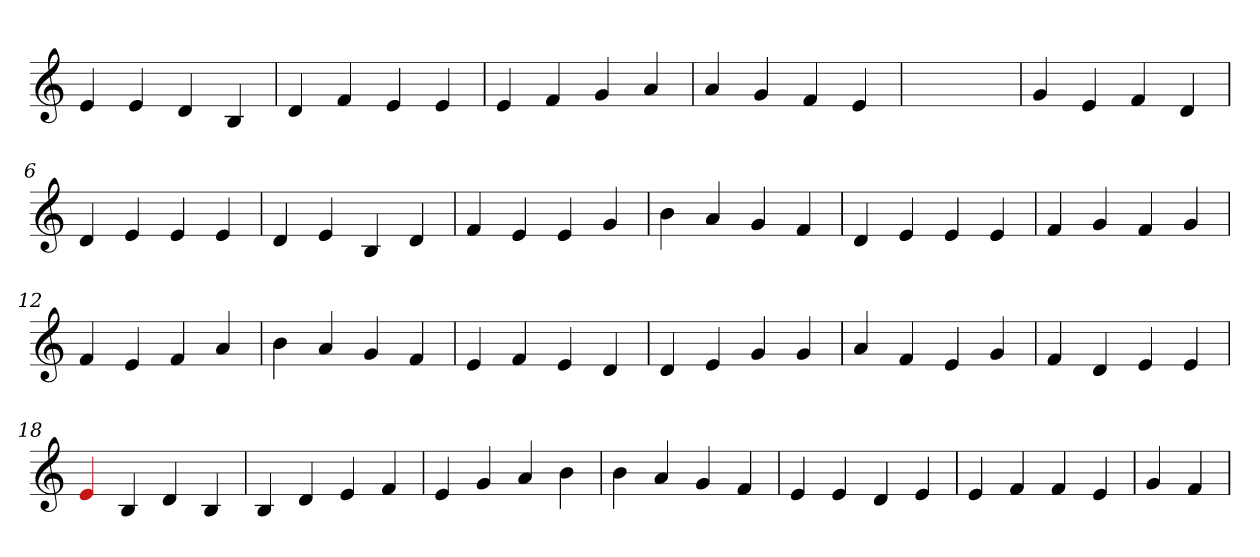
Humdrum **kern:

**kern
*part1
*staff1
*clefG2
=1
4e
4e
4d
4B
=2
4d
4f
4e
4e
=3
4e
4f
4g
4a
=4
4a
4g
4f
4e
=5
1ryy
=5
4g
4e
4f
4d
=6
4d
4e
4e
4e
=7
4d
4e
4B
4d
=8
4f
4e
4e
4g
=9
4b
4a
4g
4f
=10
4d
4e
4e
4e
=11
4f
4g
4f
4g
=12
4f
4e
4f
4a
=13
4b
4a
4g
4f
=14
4e
4f
4e
4d
=15
4d
4e
4g
4g
=16
4a
4f
4e
4g
=17
4f
4d
4e
4e
=18
4Re
4B
4d
4B
=19
4B
4d
4e
4f
=20
4e
4g
4a
4b
=21
4b
4a
4g
4f
=22
4e
4e
4d
4e
=23
4e
4f
4f
4e
=24
4g
4f
=
*-
